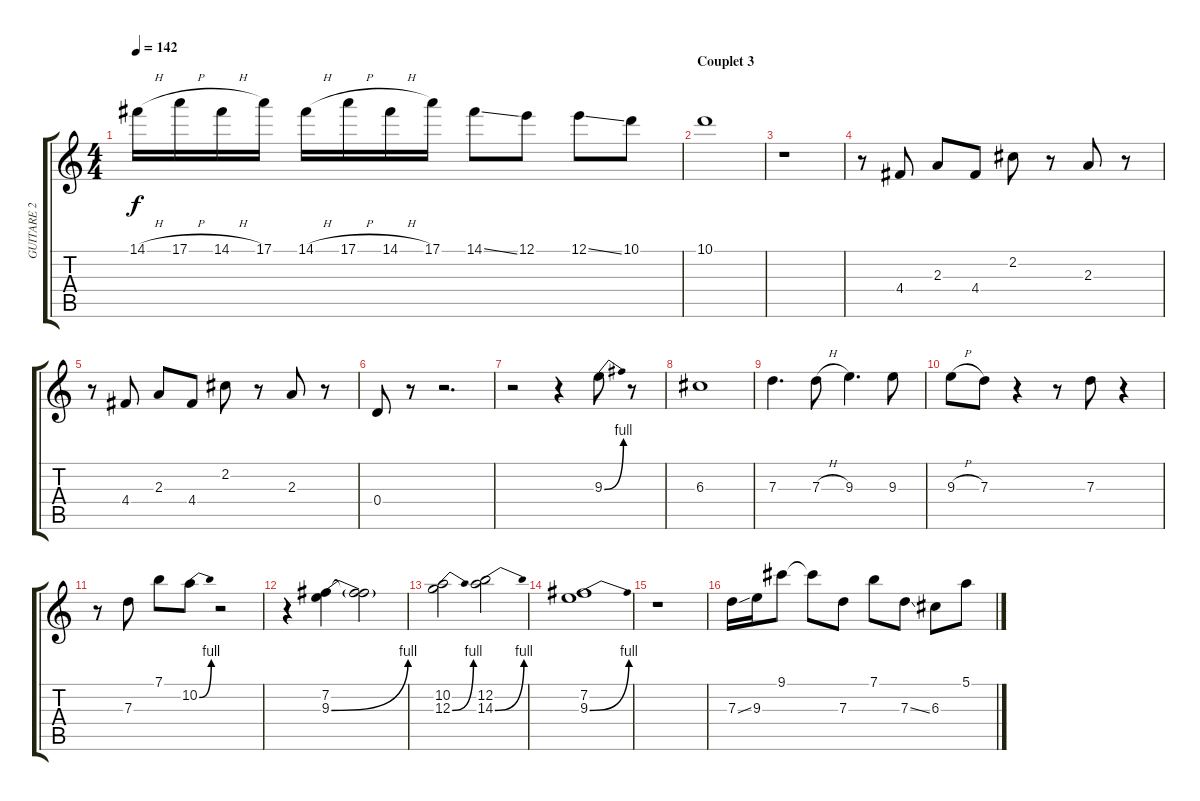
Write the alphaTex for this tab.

\track ("GUITARE 2" "GUITARE 2") {instrument overdrivenguitar}
\staff {score tabs}
\tuning (E4 B3 G3 D3 A2 E2) {hide}
\ts (4 4)
\tempo 142
\clef g2
\ks c
14.1{h}.16{dy f} 17.1{h}.16 14.1{h}.16 17.1.16 14.1{h}.16 17.1{h}.16 14.1{h}.16 17.1.16 14.1{ss}.8 12.1.8 12.1{ss}.8 10.1.8 |
\section ("" "Couplet 3")
10.1.1 |
r.1 |
r.8 4.4.8 2.3.8 4.4.8 2.2.8 r.8 2.3.8 r.8 |
r.8 4.4.8 2.3.8 4.4.8 2.2.8 r.8 2.3.8 r.8 |
0.4.8 r.8 r.2{d} |
r.2 r.4 9.3{be (bend 0 0 60 4)}.8 r.8 |
6.3.1 |
7.3.4{d} 7.3{h}.8 9.3.4{d} 9.3.8 |
9.3{h}.8 7.3.8 r.4 r.8 7.3.8 r.4 |
r.8 7.3.8 7.1.8 10.2{be (bend 0 0 60 4)}.8 r.2 |
r.4 (7.2 9.3{be (bend 0 0 60 4)}).4 (7.2{t} 9.3{t}).2 |
(10.2 12.3{be (bend 0 0 60 4)}).2 (12.2 14.3{be (bend 0 0 60 4)}).2 |
(7.2 9.3{be (bend 0 0 60 4)}).1 |
r.1 |
7.3{ss}.16 9.3.16 9.1.8 9.1{t}.8 7.3.8 7.1.8 7.3{ss}.8 6.3.8 5.1.8
